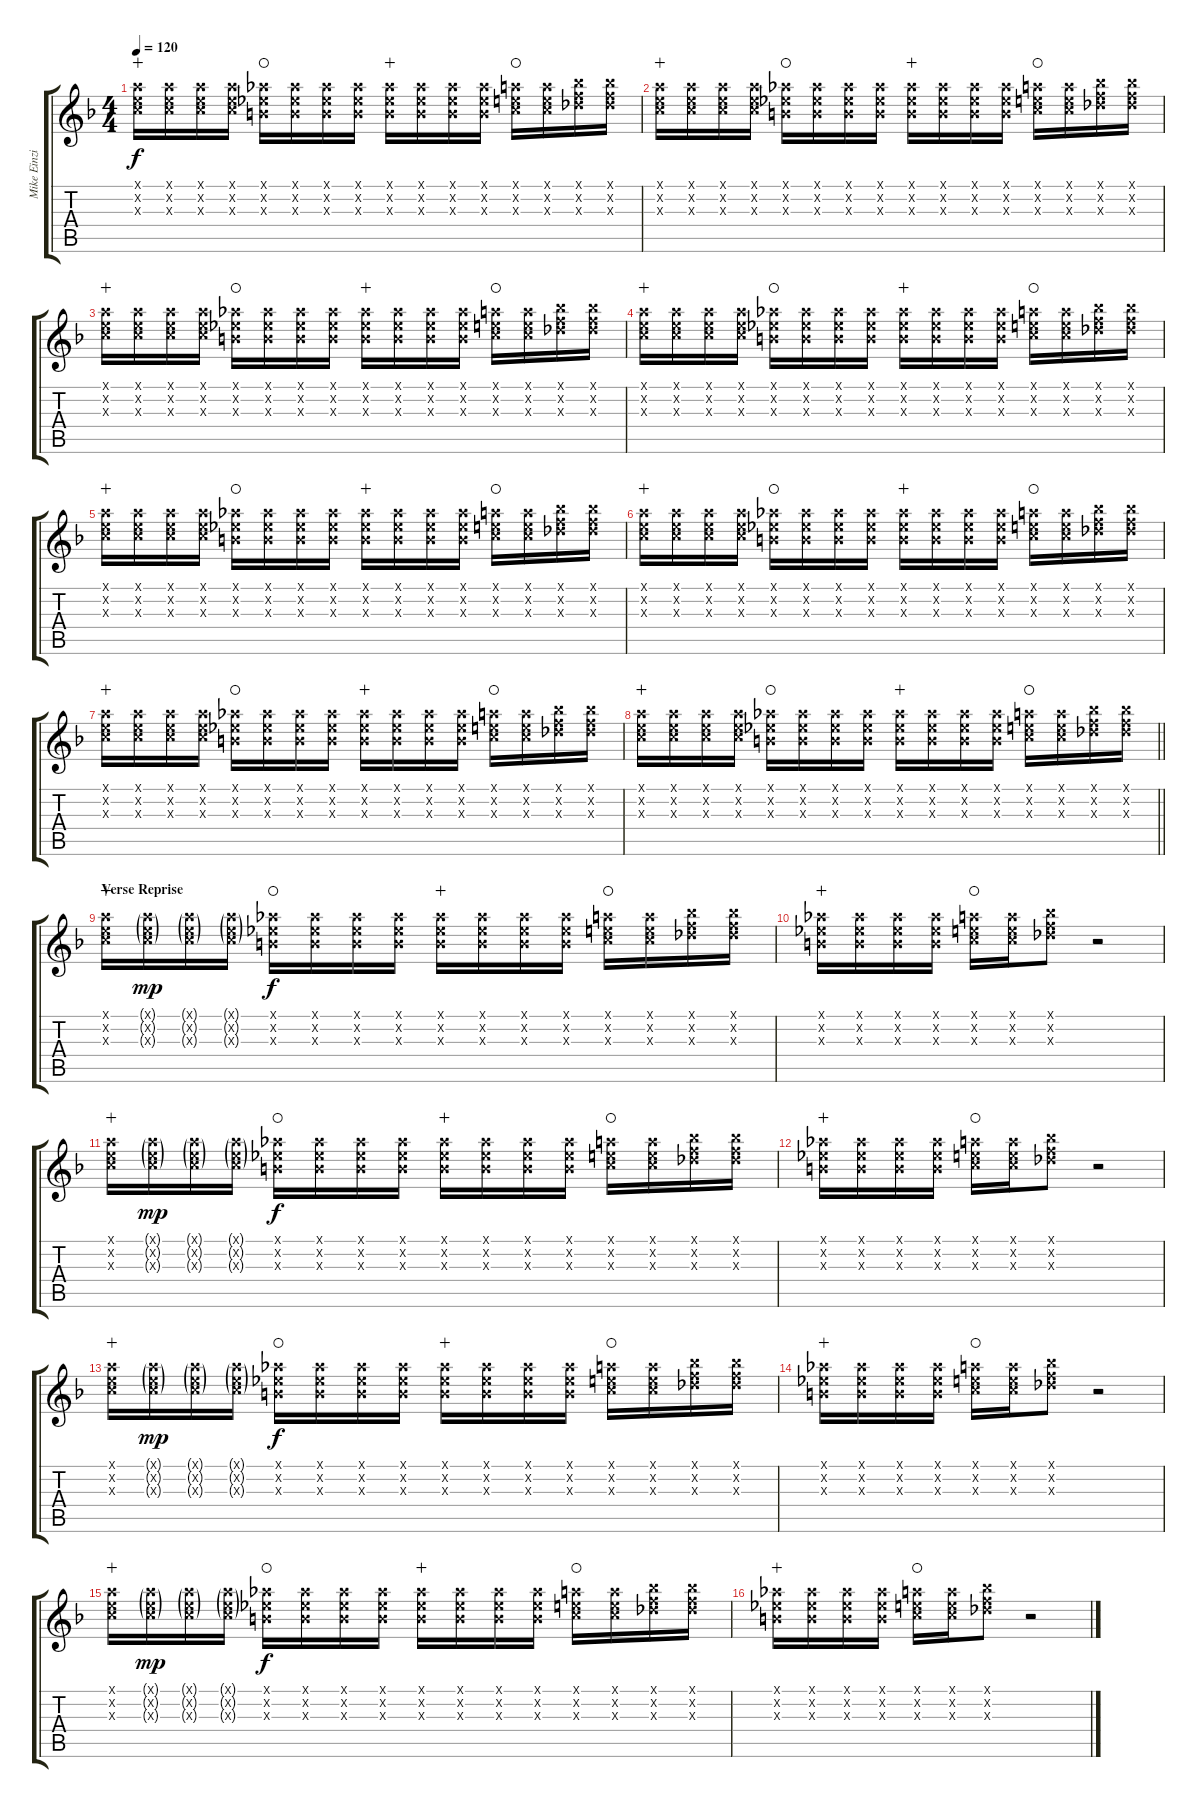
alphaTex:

\track ("Mike Einziger" "Mike Einzi") {instrument electricguitarjazz}
\staff {score tabs}
\tuning (E4 B3 G3 D3 A2 E2) {hide}
\ts (4 4)
\tempo 120
\clef g2
\ks dminor
(5.1{x} 5.2{x} 5.3{x}).16{dy f wahc} (5.1{x} 5.2{x} 5.3{x}).16 (5.1{x} 5.2{x} 5.3{x}).16 (5.1{x} 5.2{x} 5.3{x}).16 (4.1{x} 4.2{x} 4.3{x}).16{waho} (4.1{x} 4.2{x} 4.3{x}).16 (4.1{x} 4.2{x} 4.3{x}).16 (4.1{x} 4.2{x} 4.3{x}).16 (4.1{x} 4.2{x} 4.3{x}).16{wahc} (4.1{x} 4.2{x} 4.3{x}).16 (4.1{x} 4.2{x} 4.3{x}).16 (4.1{x} 4.2{x} 4.3{x}).16 (5.1{x} 5.2{x} 5.3{x}).16{waho} (5.1{x} 5.2{x} 5.3{x}).16 (6.1{x} 6.2{x} 6.3{x}).16 (6.1{x} 6.2{x} 6.3{x}).16 |
(5.1{x} 5.2{x} 5.3{x}).16{wahc} (5.1{x} 5.2{x} 5.3{x}).16 (5.1{x} 5.2{x} 5.3{x}).16 (5.1{x} 5.2{x} 5.3{x}).16 (4.1{x} 4.2{x} 4.3{x}).16{waho} (4.1{x} 4.2{x} 4.3{x}).16 (4.1{x} 4.2{x} 4.3{x}).16 (4.1{x} 4.2{x} 4.3{x}).16 (4.1{x} 4.2{x} 4.3{x}).16{wahc} (4.1{x} 4.2{x} 4.3{x}).16 (4.1{x} 4.2{x} 4.3{x}).16 (4.1{x} 4.2{x} 4.3{x}).16 (5.1{x} 5.2{x} 5.3{x}).16{waho} (5.1{x} 5.2{x} 5.3{x}).16 (6.1{x} 6.2{x} 6.3{x}).16 (6.1{x} 6.2{x} 6.3{x}).16 |
(5.1{x} 5.2{x} 5.3{x}).16{wahc} (5.1{x} 5.2{x} 5.3{x}).16 (5.1{x} 5.2{x} 5.3{x}).16 (5.1{x} 5.2{x} 5.3{x}).16 (4.1{x} 4.2{x} 4.3{x}).16{waho} (4.1{x} 4.2{x} 4.3{x}).16 (4.1{x} 4.2{x} 4.3{x}).16 (4.1{x} 4.2{x} 4.3{x}).16 (4.1{x} 4.2{x} 4.3{x}).16{wahc} (4.1{x} 4.2{x} 4.3{x}).16 (4.1{x} 4.2{x} 4.3{x}).16 (4.1{x} 4.2{x} 4.3{x}).16 (5.1{x} 5.2{x} 5.3{x}).16{waho} (5.1{x} 5.2{x} 5.3{x}).16 (6.1{x} 6.2{x} 6.3{x}).16 (6.1{x} 6.2{x} 6.3{x}).16 |
(5.1{x} 5.2{x} 5.3{x}).16{wahc} (5.1{x} 5.2{x} 5.3{x}).16 (5.1{x} 5.2{x} 5.3{x}).16 (5.1{x} 5.2{x} 5.3{x}).16 (4.1{x} 4.2{x} 4.3{x}).16{waho} (4.1{x} 4.2{x} 4.3{x}).16 (4.1{x} 4.2{x} 4.3{x}).16 (4.1{x} 4.2{x} 4.3{x}).16 (4.1{x} 4.2{x} 4.3{x}).16{wahc} (4.1{x} 4.2{x} 4.3{x}).16 (4.1{x} 4.2{x} 4.3{x}).16 (4.1{x} 4.2{x} 4.3{x}).16 (5.1{x} 5.2{x} 5.3{x}).16{waho} (5.1{x} 5.2{x} 5.3{x}).16 (6.1{x} 6.2{x} 6.3{x}).16 (6.1{x} 6.2{x} 6.3{x}).16 |
(5.1{x} 5.2{x} 5.3{x}).16{wahc} (5.1{x} 5.2{x} 5.3{x}).16 (5.1{x} 5.2{x} 5.3{x}).16 (5.1{x} 5.2{x} 5.3{x}).16 (4.1{x} 4.2{x} 4.3{x}).16{waho} (4.1{x} 4.2{x} 4.3{x}).16 (4.1{x} 4.2{x} 4.3{x}).16 (4.1{x} 4.2{x} 4.3{x}).16 (4.1{x} 4.2{x} 4.3{x}).16{wahc} (4.1{x} 4.2{x} 4.3{x}).16 (4.1{x} 4.2{x} 4.3{x}).16 (4.1{x} 4.2{x} 4.3{x}).16 (5.1{x} 5.2{x} 5.3{x}).16{waho} (5.1{x} 5.2{x} 5.3{x}).16 (6.1{x} 6.2{x} 6.3{x}).16 (6.1{x} 6.2{x} 6.3{x}).16 |
(5.1{x} 5.2{x} 5.3{x}).16{wahc} (5.1{x} 5.2{x} 5.3{x}).16 (5.1{x} 5.2{x} 5.3{x}).16 (5.1{x} 5.2{x} 5.3{x}).16 (4.1{x} 4.2{x} 4.3{x}).16{waho} (4.1{x} 4.2{x} 4.3{x}).16 (4.1{x} 4.2{x} 4.3{x}).16 (4.1{x} 4.2{x} 4.3{x}).16 (4.1{x} 4.2{x} 4.3{x}).16{wahc} (4.1{x} 4.2{x} 4.3{x}).16 (4.1{x} 4.2{x} 4.3{x}).16 (4.1{x} 4.2{x} 4.3{x}).16 (5.1{x} 5.2{x} 5.3{x}).16{waho} (5.1{x} 5.2{x} 5.3{x}).16 (6.1{x} 6.2{x} 6.3{x}).16 (6.1{x} 6.2{x} 6.3{x}).16 |
(5.1{x} 5.2{x} 5.3{x}).16{wahc} (5.1{x} 5.2{x} 5.3{x}).16 (5.1{x} 5.2{x} 5.3{x}).16 (5.1{x} 5.2{x} 5.3{x}).16 (4.1{x} 4.2{x} 4.3{x}).16{waho} (4.1{x} 4.2{x} 4.3{x}).16 (4.1{x} 4.2{x} 4.3{x}).16 (4.1{x} 4.2{x} 4.3{x}).16 (4.1{x} 4.2{x} 4.3{x}).16{wahc} (4.1{x} 4.2{x} 4.3{x}).16 (4.1{x} 4.2{x} 4.3{x}).16 (4.1{x} 4.2{x} 4.3{x}).16 (5.1{x} 5.2{x} 5.3{x}).16{waho} (5.1{x} 5.2{x} 5.3{x}).16 (6.1{x} 6.2{x} 6.3{x}).16 (6.1{x} 6.2{x} 6.3{x}).16 |
\barLineRight lightlight
(5.1{x} 5.2{x} 5.3{x}).16{wahc} (5.1{x} 5.2{x} 5.3{x}).16 (5.1{x} 5.2{x} 5.3{x}).16 (5.1{x} 5.2{x} 5.3{x}).16 (4.1{x} 4.2{x} 4.3{x}).16{waho} (4.1{x} 4.2{x} 4.3{x}).16 (4.1{x} 4.2{x} 4.3{x}).16 (4.1{x} 4.2{x} 4.3{x}).16 (4.1{x} 4.2{x} 4.3{x}).16{wahc} (4.1{x} 4.2{x} 4.3{x}).16 (4.1{x} 4.2{x} 4.3{x}).16 (4.1{x} 4.2{x} 4.3{x}).16 (5.1{x} 5.2{x} 5.3{x}).16{waho} (5.1{x} 5.2{x} 5.3{x}).16 (6.1{x} 6.2{x} 6.3{x}).16 (6.1{x} 6.2{x} 6.3{x}).16 |
\section ("" "Verse Reprise")
(5.1{x} 5.2{x} 5.3{x}).16{wahc} (5.1{g x} 5.2{g x} 5.3{g x}).16{dy mp} (5.1{g x} 5.2{g x} 5.3{g x}).16 (5.1{g x} 5.2{g x} 5.3{g x}).16 (4.1{x} 4.2{x} 4.3{x}).16{dy f waho} (4.1{x} 4.2{x} 4.3{x}).16 (4.1{x} 4.2{x} 4.3{x}).16 (4.1{x} 4.2{x} 4.3{x}).16 (4.1{x} 4.2{x} 4.3{x}).16{wahc} (4.1{x} 4.2{x} 4.3{x}).16 (4.1{x} 4.2{x} 4.3{x}).16 (4.1{x} 4.2{x} 4.3{x}).16 (5.1{x} 5.2{x} 5.3{x}).16{waho} (5.1{x} 5.2{x} 5.3{x}).16 (6.1{x} 6.2{x} 6.3{x}).16 (6.1{x} 6.2{x} 6.3{x}).16 |
(4.1{x} 4.2{x} 4.3{x}).16{wahc} (4.1{x} 4.2{x} 4.3{x}).16 (4.1{x} 4.2{x} 4.3{x}).16 (4.1{x} 4.2{x} 4.3{x}).16 (5.1{x} 5.2{x} 5.3{x}).16{waho} (5.1{x} 5.2{x} 5.3{x}).16 (6.1{x} 6.2{x} 6.3{x}).8 r.2 |
(5.1{x} 5.2{x} 5.3{x}).16{wahc} (5.1{g x} 5.2{g x} 5.3{g x}).16{dy mp} (5.1{g x} 5.2{g x} 5.3{g x}).16 (5.1{g x} 5.2{g x} 5.3{g x}).16 (4.1{x} 4.2{x} 4.3{x}).16{dy f waho} (4.1{x} 4.2{x} 4.3{x}).16 (4.1{x} 4.2{x} 4.3{x}).16 (4.1{x} 4.2{x} 4.3{x}).16 (4.1{x} 4.2{x} 4.3{x}).16{wahc} (4.1{x} 4.2{x} 4.3{x}).16 (4.1{x} 4.2{x} 4.3{x}).16 (4.1{x} 4.2{x} 4.3{x}).16 (5.1{x} 5.2{x} 5.3{x}).16{waho} (5.1{x} 5.2{x} 5.3{x}).16 (6.1{x} 6.2{x} 6.3{x}).16 (6.1{x} 6.2{x} 6.3{x}).16 |
(4.1{x} 4.2{x} 4.3{x}).16{wahc} (4.1{x} 4.2{x} 4.3{x}).16 (4.1{x} 4.2{x} 4.3{x}).16 (4.1{x} 4.2{x} 4.3{x}).16 (5.1{x} 5.2{x} 5.3{x}).16{waho} (5.1{x} 5.2{x} 5.3{x}).16 (6.1{x} 6.2{x} 6.3{x}).8 r.2 |
(5.1{x} 5.2{x} 5.3{x}).16{wahc} (5.1{g x} 5.2{g x} 5.3{g x}).16{dy mp} (5.1{g x} 5.2{g x} 5.3{g x}).16 (5.1{g x} 5.2{g x} 5.3{g x}).16 (4.1{x} 4.2{x} 4.3{x}).16{dy f waho} (4.1{x} 4.2{x} 4.3{x}).16 (4.1{x} 4.2{x} 4.3{x}).16 (4.1{x} 4.2{x} 4.3{x}).16 (4.1{x} 4.2{x} 4.3{x}).16{wahc} (4.1{x} 4.2{x} 4.3{x}).16 (4.1{x} 4.2{x} 4.3{x}).16 (4.1{x} 4.2{x} 4.3{x}).16 (5.1{x} 5.2{x} 5.3{x}).16{waho} (5.1{x} 5.2{x} 5.3{x}).16 (6.1{x} 6.2{x} 6.3{x}).16 (6.1{x} 6.2{x} 6.3{x}).16 |
(4.1{x} 4.2{x} 4.3{x}).16{wahc} (4.1{x} 4.2{x} 4.3{x}).16 (4.1{x} 4.2{x} 4.3{x}).16 (4.1{x} 4.2{x} 4.3{x}).16 (5.1{x} 5.2{x} 5.3{x}).16{waho} (5.1{x} 5.2{x} 5.3{x}).16 (6.1{x} 6.2{x} 6.3{x}).8 r.2 |
(5.1{x} 5.2{x} 5.3{x}).16{wahc} (5.1{g x} 5.2{g x} 5.3{g x}).16{dy mp} (5.1{g x} 5.2{g x} 5.3{g x}).16 (5.1{g x} 5.2{g x} 5.3{g x}).16 (4.1{x} 4.2{x} 4.3{x}).16{dy f waho} (4.1{x} 4.2{x} 4.3{x}).16 (4.1{x} 4.2{x} 4.3{x}).16 (4.1{x} 4.2{x} 4.3{x}).16 (4.1{x} 4.2{x} 4.3{x}).16{wahc} (4.1{x} 4.2{x} 4.3{x}).16 (4.1{x} 4.2{x} 4.3{x}).16 (4.1{x} 4.2{x} 4.3{x}).16 (5.1{x} 5.2{x} 5.3{x}).16{waho} (5.1{x} 5.2{x} 5.3{x}).16 (6.1{x} 6.2{x} 6.3{x}).16 (6.1{x} 6.2{x} 6.3{x}).16 |
(4.1{x} 4.2{x} 4.3{x}).16{wahc} (4.1{x} 4.2{x} 4.3{x}).16 (4.1{x} 4.2{x} 4.3{x}).16 (4.1{x} 4.2{x} 4.3{x}).16 (5.1{x} 5.2{x} 5.3{x}).16{waho} (5.1{x} 5.2{x} 5.3{x}).16 (6.1{x} 6.2{x} 6.3{x}).8 r.2
